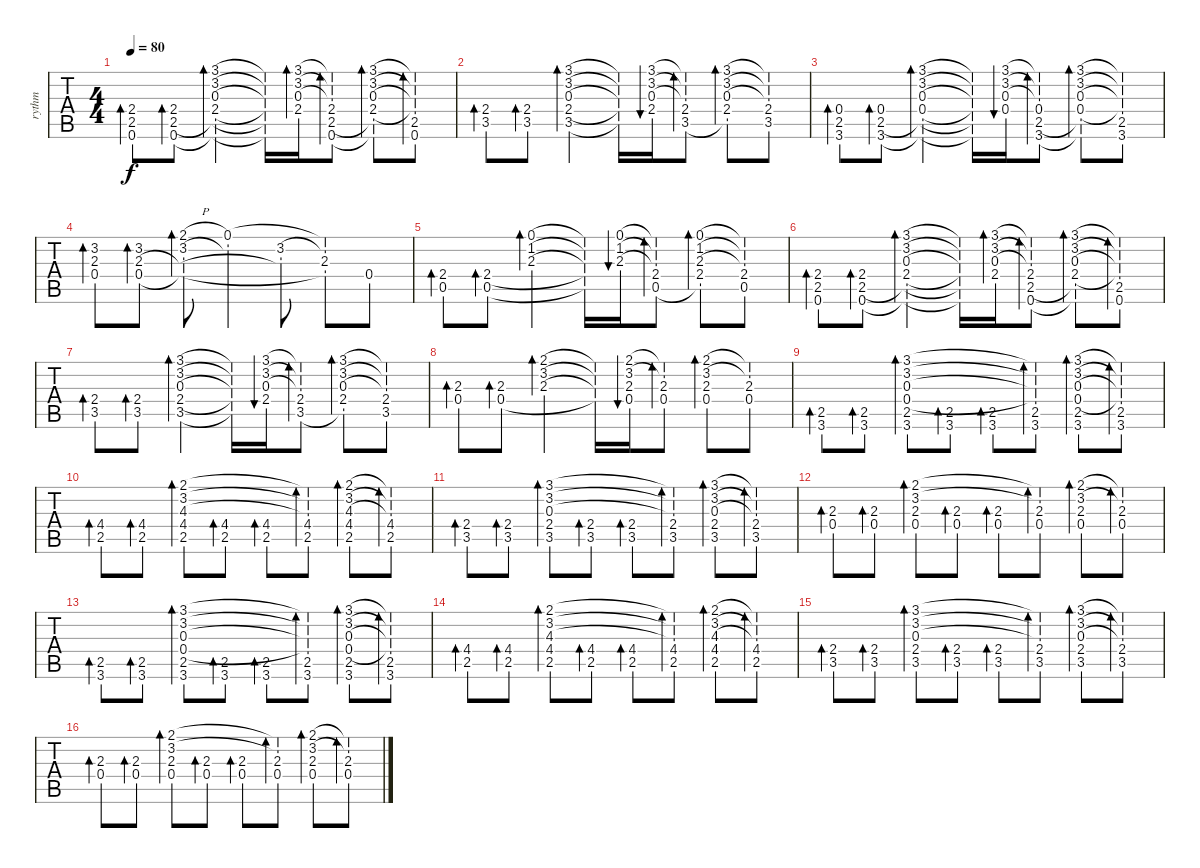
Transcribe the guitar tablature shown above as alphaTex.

\track ("rythm" "rythm") {instrument acousticguitarsteel}
\staff {tabs}
\tuning (E4 B3 G3 D3 A2 E2) {hide}
\ts (4 4)
\tempo 80
\clef g2
\ks c
(2.4 2.5 0.6).8{bd 30 dy f} (2.4 2.5 0.6).8{bd 30} (3.1 3.2 0.3 2.4 2.5{t} 0.6{t}).4{bd 30} (3.1{t} 3.2{t} 0.3{t} 2.4{t} 2.5{t} 0.6{t}).16 (3.1 3.2 0.3 2.4).16{bd 30} (3.1{t} 3.2{t} 0.3{t} 2.4 2.5 0.6).8{bd 30} (3.1 3.2 0.3 2.4 2.5{t} 0.6{t}).8{bd 30} (3.1{t} 3.2{t} 0.3{t} 2.4{t} 2.5 0.6).8{bd 30} |
(2.4 3.5).8{bd 30} (2.4 3.5).8{bd 30} (3.1 3.2 0.3 2.4 3.5).4{bd 30} (3.1{t} 3.2{t} 0.3{t} 2.4{t} 3.5{t}).16 (3.1 3.2 0.3 2.4).16{bu 30} (3.1{t} 3.2{t} 0.3{t} 2.4 3.5).8{bd 30} (3.1 3.2 0.3 2.4 3.5{t}).8{bd 30} (3.1{t} 3.2{t} 0.3{t} 2.4 3.5).8 |
(0.4 2.5 3.6).8{bd 30} (0.4 2.5 3.6).8{bd 30} (3.1 3.2 0.3 0.4 2.5{t} 3.6{t}).4{bd 30} (3.1{t} 3.2{t} 0.3{t} 0.4{t} 2.5{t} 3.6{t}).16 (3.1 3.2 0.3 0.4).16{bu 30} (3.1{t} 3.2{t} 0.3{t} 0.4 2.5 3.6).8{bd 30} (3.1 3.2 0.3 0.4 2.5{t} 3.6{t}).8{bd 30} (3.1{t} 3.2{t} 0.3{t} 0.4{t} 2.5 3.6).8 |
(3.2 2.3 0.4).8{bd 30} (3.2 2.3 0.4).8{bd 30} (2.1{h} 3.2 2.3{t} 0.4{t}).8{bd 30} (0.1 3.2{t}).4 (3.2 2.3{t}).8 (0.1{t} 3.2{t} 2.3 0.4{t}).8 0.4.8 |
(2.4 0.5).8{bd 30} (2.4 0.5).8{bd 30} (0.1 1.2 2.3).4{bd 30} (0.1{t} 1.2{t} 2.3{t} 2.4{t} 0.5{t}).16 (0.1 1.2 2.3).16{bu 30} (0.1{t} 1.2{t} 2.3{t} 2.4 0.5).8{bd 30} (0.1 1.2 2.3 2.4 0.5{t}).8{bd 30} (0.1{t} 1.2{t} 2.3{t} 2.4 0.5).8 |
(2.4 2.5 0.6).8{bd 30} (2.4 2.5 0.6).8{bd 30} (3.1 3.2 0.3 2.4 2.5{t} 0.6{t}).4{bd 30} (3.1{t} 3.2{t} 0.3{t} 2.4{t} 2.5{t} 0.6{t}).16 (3.1 3.2 0.3 2.4).16{bd 30} (3.1{t} 3.2{t} 0.3{t} 2.4 2.5 0.6).8{bd 30} (3.1 3.2 0.3 2.4 2.5{t} 0.6{t}).8{bd 30} (3.1{t} 3.2{t} 0.3{t} 2.4{t} 2.5 0.6).8{bd 30} |
(2.4 3.5).8{bd 30} (2.4 3.5).8{bd 30} (3.1 3.2 0.3 2.4 3.5).4{bd 30} (3.1{t} 3.2{t} 0.3{t} 2.4{t} 3.5{t}).16 (3.1 3.2 0.3 2.4).16{bu 30} (3.1{t} 3.2{t} 0.3{t} 2.4 3.5).8{bd 30} (3.1 3.2 0.3 2.4 3.5{t}).8{bd 30} (3.1{t} 3.2{t} 0.3{t} 2.4 3.5).8 |
(2.3 0.4).8{bd 30} (2.3 0.4).8{bd 30} (2.1 3.2 2.3).4{bd 30} (2.1{t} 3.2{t} 2.3{t} 0.4{t}).16 (2.1 3.2 2.3 0.4).16{bu 30} (2.1{t} 3.2{t} 2.3 0.4).8{bd 30} (2.1 3.2 2.3 0.4).8{bd 30} (2.1{t} 3.2{t} 2.3 0.4).8 |
(2.5 3.6).8{bd 30} (2.5 3.6).8{bd 30} (3.1 3.2 0.3 0.4 2.5 3.6).8{bd 30} (2.5 3.6).8{bd 30} (2.5 3.6).8{bd 30} (3.1{t} 3.2{t} 0.3{t} 0.4{t} 2.5 3.6).8{bd 30} (3.1 3.2 0.3 0.4 2.5 3.6).8{bd 30} (3.1{t} 3.2{t} 0.3{t} 0.4{t} 2.5 3.6).8{bd 30} |
(4.4 2.5).8{bd 30} (4.4 2.5).8{bd 30} (2.1 3.2 4.3 4.4 2.5).8{bd 30} (4.4 2.5).8{bd 30} (4.4 2.5).8{bd 30} (2.1{t} 3.2{t} 4.3{t} 4.4 2.5).8{bd 30} (2.1 3.2 4.3 4.4 2.5).8{bd 30} (2.1{t} 3.2{t} 4.3{t} 4.4 2.5).8{bd 30} |
(2.4 3.5).8{bd 30} (2.4 3.5).8{bd 30} (3.1 3.2 0.3 2.4 3.5).8{bd 30} (2.4 3.5).8{bd 30} (2.4 3.5).8{bd 30} (3.1{t} 3.2{t} 0.3{t} 2.4 3.5).8{bd 30} (3.1 3.2 0.3 2.4 3.5).8{bd 30} (3.1{t} 3.2{t} 0.3{t} 2.4 3.5).8{bd 30} |
(2.3 0.4).8{bd 30} (2.3 0.4).8{bd 30} (2.1 3.2 2.3 0.4).8{bd 30} (2.3 0.4).8{bd 30} (2.3 0.4).8{bd 30} (2.1{t} 3.2{t} 2.3 0.4).8{bd 30} (2.1 3.2 2.3 0.4).8{bd 30} (2.1{t} 3.2{t} 2.3 0.4).8{bd 30} |
(2.5 3.6).8{bd 30} (2.5 3.6).8{bd 30} (3.1 3.2 0.3 0.4 2.5 3.6).8{bd 30} (2.5 3.6).8{bd 30} (2.5 3.6).8{bd 30} (3.1{t} 3.2{t} 0.3{t} 0.4{t} 2.5 3.6).8{bd 30} (3.1 3.2 0.3 0.4 2.5 3.6).8{bd 30} (3.1{t} 3.2{t} 0.3{t} 0.4{t} 2.5 3.6).8{bd 30} |
(4.4 2.5).8{bd 30} (4.4 2.5).8{bd 30} (2.1 3.2 4.3 4.4 2.5).8{bd 30} (4.4 2.5).8{bd 30} (4.4 2.5).8{bd 30} (2.1{t} 3.2{t} 4.3{t} 4.4 2.5).8{bd 30} (2.1 3.2 4.3 4.4 2.5).8{bd 30} (2.1{t} 3.2{t} 4.3{t} 4.4 2.5).8{bd 30} |
(2.4 3.5).8{bd 30} (2.4 3.5).8{bd 30} (3.1 3.2 0.3 2.4 3.5).8{bd 30} (2.4 3.5).8{bd 30} (2.4 3.5).8{bd 30} (3.1{t} 3.2{t} 0.3{t} 2.4 3.5).8{bd 30} (3.1 3.2 0.3 2.4 3.5).8{bd 30} (3.1{t} 3.2{t} 0.3{t} 2.4 3.5).8{bd 30} |
(2.3 0.4).8{bd 30} (2.3 0.4).8{bd 30} (2.1 3.2 2.3 0.4).8{bd 30} (2.3 0.4).8{bd 30} (2.3 0.4).8{bd 30} (2.1{t} 3.2{t} 2.3 0.4).8{bd 30} (2.1 3.2 2.3 0.4).8{bd 30} (2.1{t} 3.2{t} 2.3 0.4).8{bd 30}
